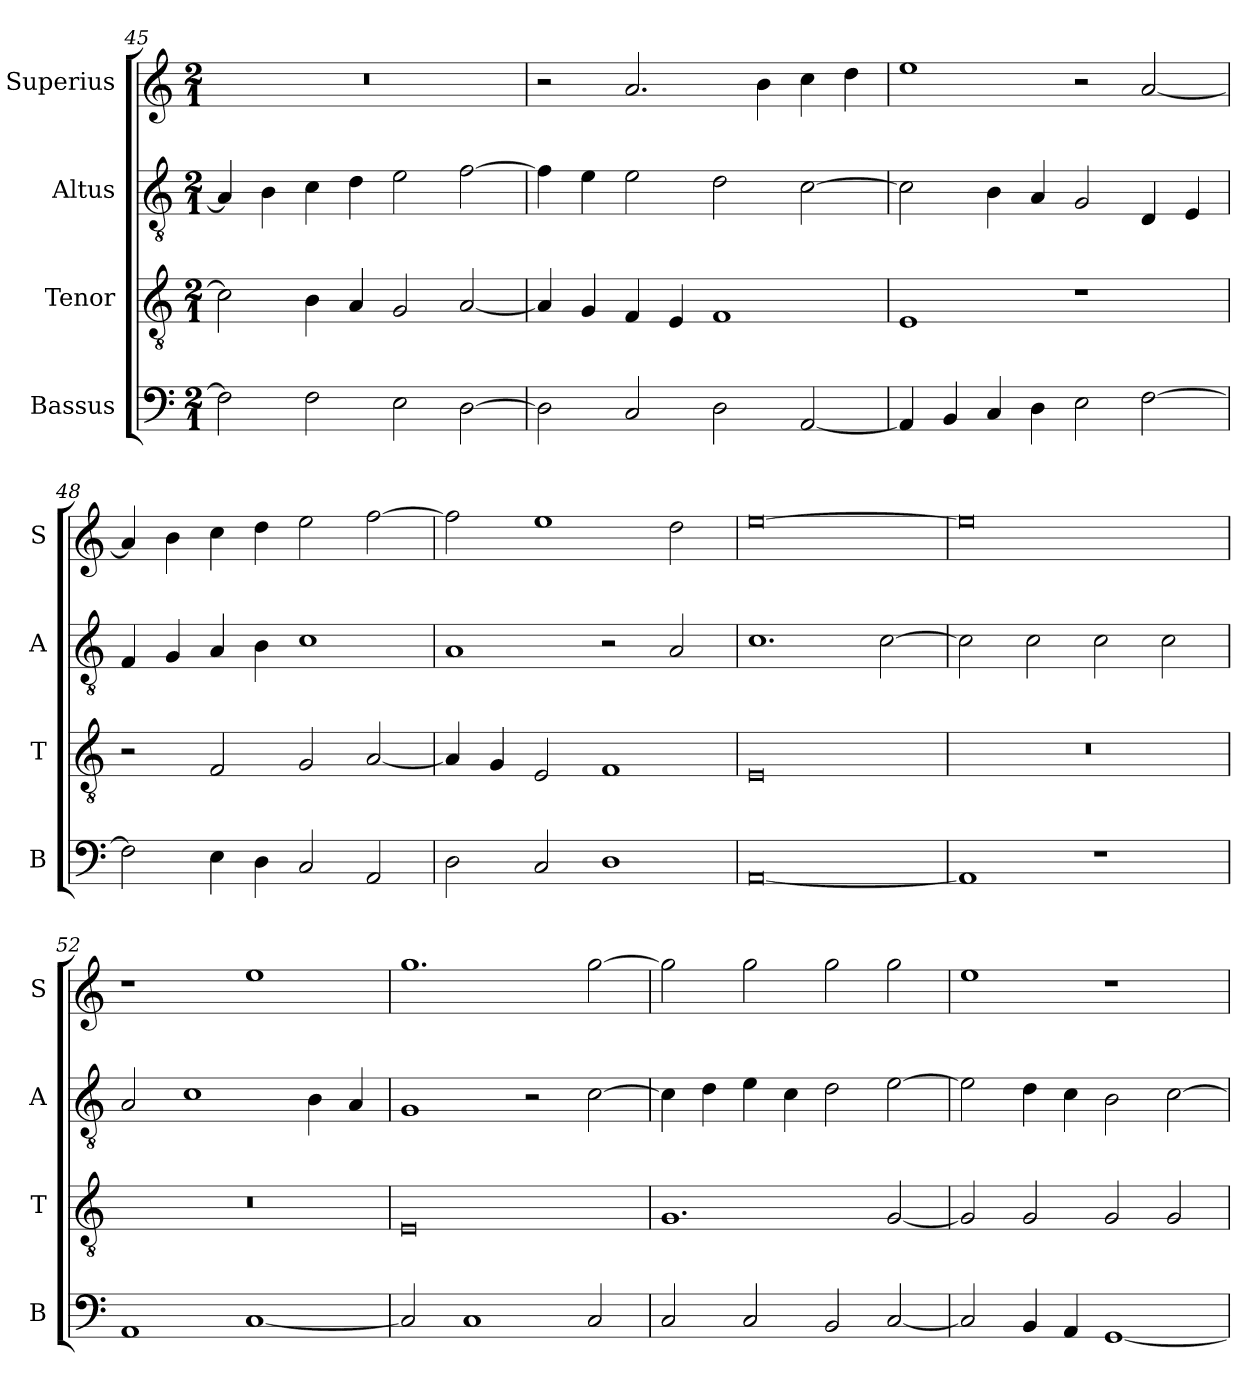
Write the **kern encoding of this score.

**kern	**kern	**kern	**kern
*part4	*part3	*part2	*part1
*staff4	*staff3	*staff2	*staff1
*I"Bassus	*I"Tenor	*I"Altus	*I"Superius
*I'B	*I'T	*I'A	*I'S
*clefF4	*clefGv2	*clefGv2	*clefG2
*k[]	*k[]	*k[]	*k[]
*C:	*C:	*C:	*C:
*M2/1	*M2/1	*M2/1	*M2/1
=45	=45	=45	=45
2F]	2c]	4A]	0r
.	.	4B	.
2F	4B	4c	.
.	4A	4d	.
2E	2G	2e	.
[2D	[2A	[2f	.
=46	=46	=46	=46
2D]	4A]	4f]	2r
.	4G	4e	.
2C	4F	2e	2.a
.	4E	.	.
2D	1F	2d	.
.	.	.	4b
[2AA	.	[2c	4cc
.	.	.	4dd
=47	=47	=47	=47
4AA]	1E	2c]	1ee
4BB	.	.	.
4C	.	4B	.
4D	.	4A	.
2E	1r	2G	2r
[2F	.	4D	[2a
.	.	4E	.
=48	=48	=48	=48
2F]	2r	4F	4a]
.	.	4G	4b
4E	2F	4A	4cc
4D	.	4B	4dd
2C	2G	1c	2ee
2AA	[2A	.	[2ff
=49	=49	=49	=49
2D	4A]	1A	2ff]
.	4G	.	.
2C	2E	.	1ee
1D	1F	2r	.
.	.	2A	2dd
=50	=50	=50	=50
[0AA	0E	1.c	[0ee
.	.	[2c	.
=51	=51	=51	=51
1AA]	0r	2c]	0ee]
.	.	2c	.
1r	.	2c	.
.	.	2c	.
=52	=52	=52	=52
1AA	0r	2A	1r
.	.	1c	.
[1C	.	.	1ee
.	.	4B	.
.	.	4A	.
=53	=53	=53	=53
2C]	0E	1G	1.gg
1C	.	.	.
.	.	2r	.
2C	.	[2c	[2gg
=54	=54	=54	=54
2C	1.G	4c]	2gg]
.	.	4d	.
2C	.	4e	2gg
.	.	4c	.
2BB	.	2d	2gg
[2C	[2G	[2e	2gg
=55	=55	=55	=55
2C]	2G]	2e]	1ee
4BB	2G	4d	.
4AA	.	4c	.
[1GG	2G	2B	1r
.	2G	[2c	.
=	=	=	=
*-	*-	*-	*-
